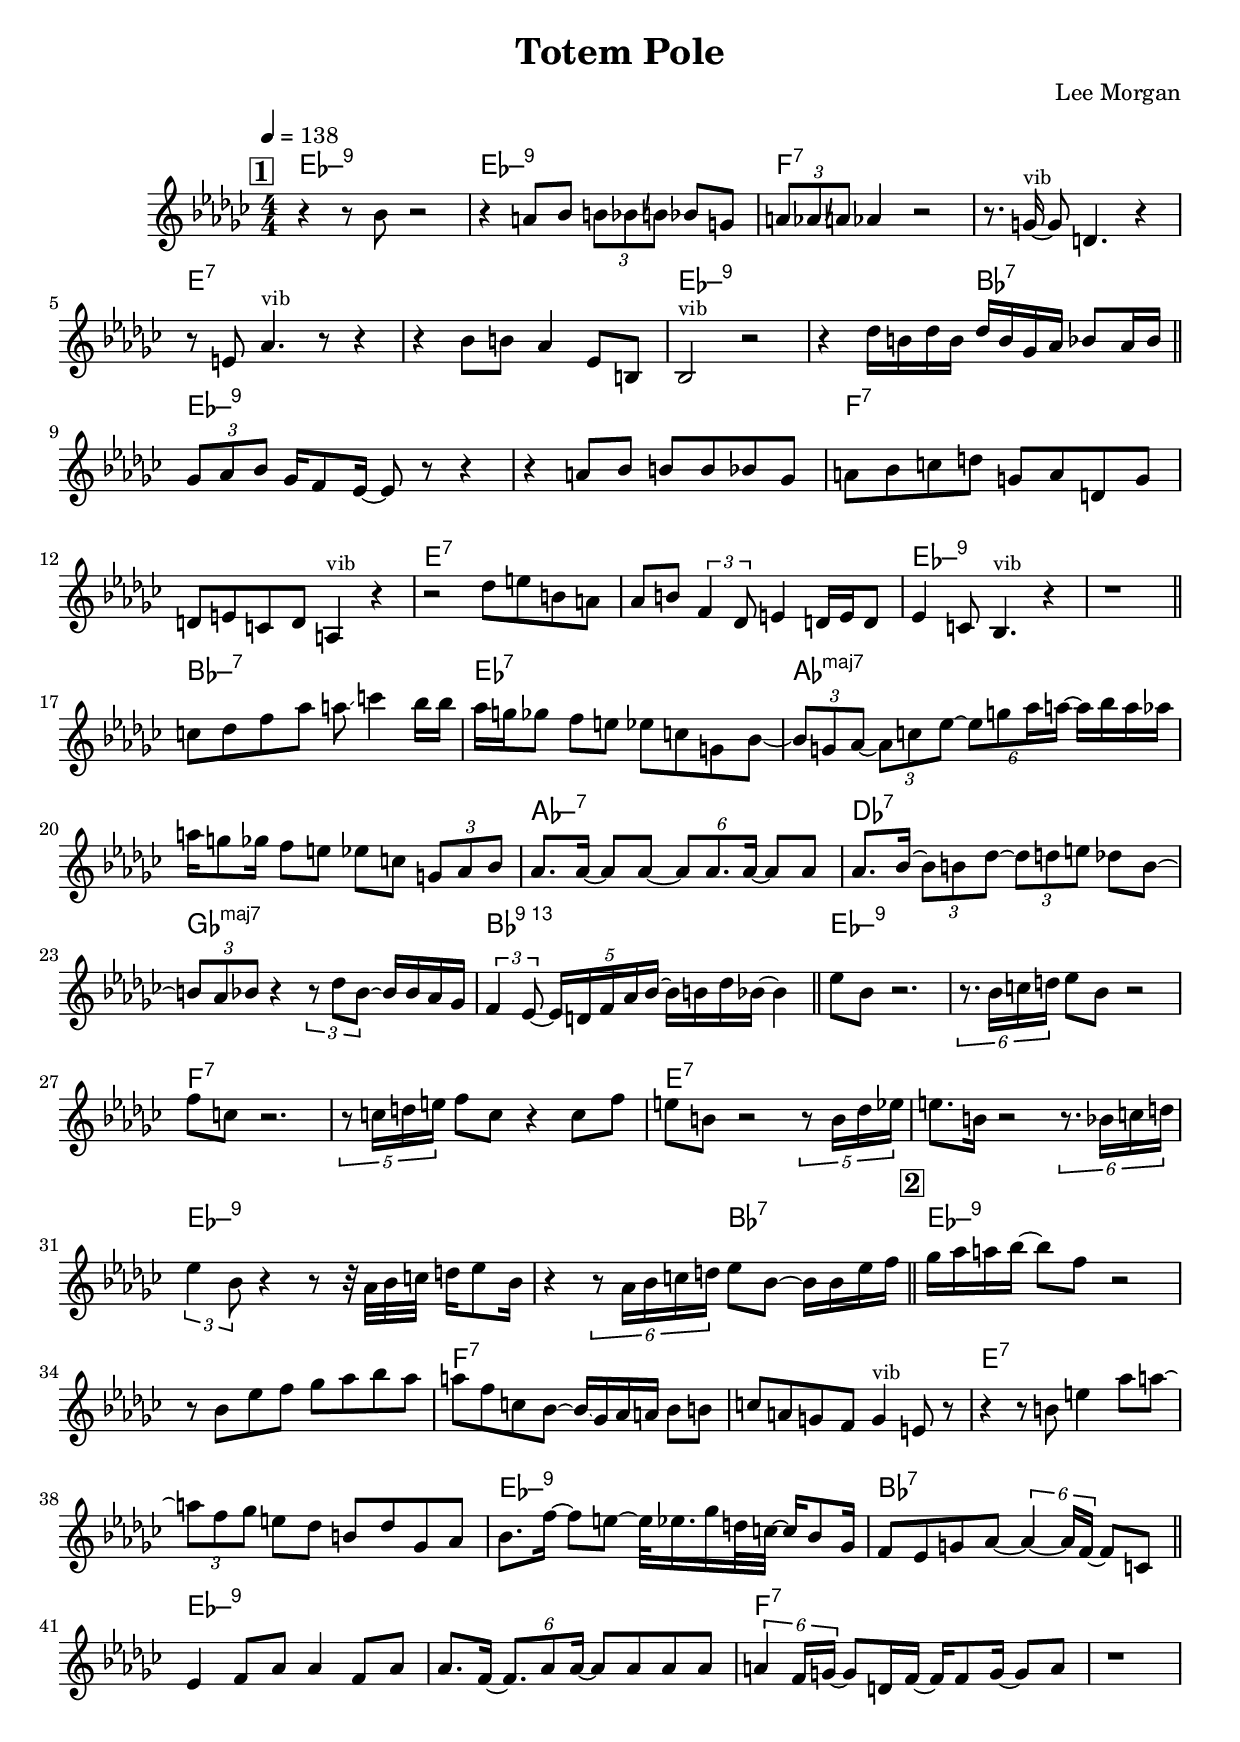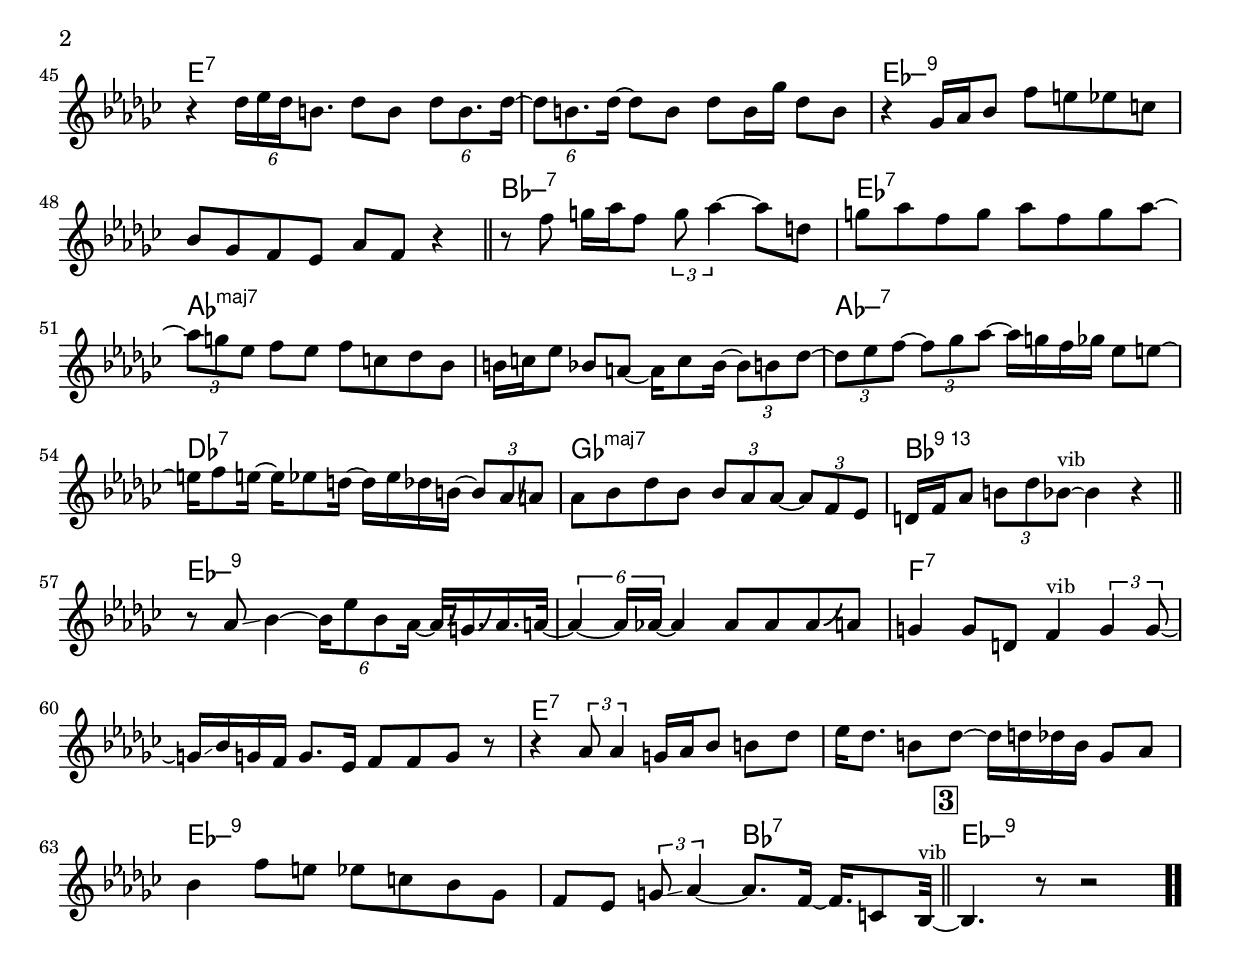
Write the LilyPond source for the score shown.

\version "2.13.2"

#(ly:set-option 'point-and-click #f)

\header {
  title = "Totem Pole"
  composer = "Lee Morgan"
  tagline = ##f
}
global =
{
    \override Staff.TimeSignature #'style = #'()
    \time 4/4
    \clef "treble"
    \key es \minor
    \override Rest #'direction = #'0
    \override MultiMeasureRest #'staff-position = #0
}
\score
{
<<
    \transpose c' c'

    \new ChordNames { \chords {
      \set majorSevenSymbol = \markup { "maj7" }
      \set minorChordModifier = \markup { \char ##x2013 }
      
      | es1:min9 | es1:min9 | f1:7 | s1 | e1:7 | s1 | es1:min9 | s2 bes2:7 
      | es1:min9 | s1 | f1:7 | s1 | e1:7 | s1 | es1:min9 | s1 
      | bes1:min7 | es1:7 | aes1:maj | s1 | aes1:min7 | des1:7 | ges1:maj | bes1:95+ 
      | es1:min9 | s1 | f1:7 | s1 | e1:7 | s1 | es1:min9 | s2 bes2:7 
      | es1:min9 | s1 | f1:7 | s1 | e1:7 | s1 | es1:min9 | bes1:7 
      | es1:min9 | s1 | f1:7 | s1 | e1:7 | s1 | es1:min9 | s1 
      | bes1:min7 | es1:7 | aes1:maj | s1 | aes1:min7 | des1:7 | ges1:maj | bes1:95+ 
      | es1:min9 | s1 | f1:7 | s1 | e1:7 | s1 | es1:min9 | s2 bes2:7 
      | es1:min9|
      }
      }

    \new Staff
    <<
    \transpose c' c'

    {
      \global
  		%\override Score.MetronomeMark #'transparent = ##t
  		%\override Score.MetronomeMark #'stencil = ##f
  		
  		\override HorizontalBracket #'direction = #UP
  		\override HorizontalBracket #'bracket-flare = #'(0 . 0)
  		
  		\override TextSpanner #'dash-fraction = #1.0
  		\override TextSpanner #'bound-details #'left #'text = \markup{ \concat{\draw-line #'(0 . -1.0) \draw-line #'(1.0 . 0) }}
  		\override TextSpanner #'bound-details #'right #'text = \markup{ \concat{ \draw-line #'(1.0 . 0) \draw-line #'(0 . -1.0) }}
          \set Score.markFormatter = #format-mark-box-numbers


      \tempo 4 = 138
      \set Score.currentBarNumber = #1
     
      \bar "||" \mark \default r4 r8 bes'8 r2 
      | r4 a'8 bes'8 \tuplet 3/2 {b'8 bes'8\bendAfter #+4  b'8} bes'8 g'8 
      | \tuplet 3/2 {a'8 aes'8\bendAfter #+4  a'8} aes'4 r2 
      | r8. g'16~^\markup{\left-align \small vib} g'8 d'4. r4 
      | r8 e'8 aes'4.^\markup{\left-align \small vib} r8 r4 
      | r4 bes'8 b'8 aes'4 es'8 b8 
      | bes2^\markup{\left-align \small vib} r2 
      | r4 des''16 b'16 des''16 b'16 des''16 b'16 ges'16 aes'16 bes'8 aes'16 bes'16 
      \bar "||" \tuplet 3/2 {ges'8 aes'8 bes'8} ges'16 f'8 es'16~ es'8 r8 r4 
      | r4 a'8 bes'8 b'8 b'8 bes'8 ges'8 
      | a'8 bes'8 c''8 d''8 g'8 a'8 d'8 g'8 
      | d'8 e'8 c'8 d'8 a4^\markup{\left-align \small vib} r4 
      | r2 des''8 e''8 b'8 a'8 
      | aes'8 b'8 \tuplet 3/2 {f'4 des'8} e'4 d'16 e'16 d'8 
      | es'4 c'8 bes4.^\markup{\left-align \small vib} r4 
      | r1 
      \bar "||" c''8 des''8 f''8 aes''8 a''8\glissando  c'''4 bes''16 bes''16 
      | aes''16 g''16 ges''8 f''8 e''8 es''8 c''8 g'8 bes'8~ 
      | \tuplet 3/2 {bes'8 g'8 aes'8~} \tuplet 3/2 {aes'8 c''8 es''8~} \tuplet 6/4 {es''8 g''8 aes''16 a''16~} a''16 bes''16 a''16 aes''16 
      | a''16 g''8 ges''16 f''8 e''8 es''8 c''8 \tuplet 3/2 {g'8 aes'8 bes'8} 
      | aes'8. aes'16~ aes'8 aes'8~ \tuplet 6/4 {aes'8 aes'8. aes'16~} aes'8 aes'8 
      | aes'8. bes'16~ \tuplet 3/2 {bes'8 b'8 des''8~} \tuplet 3/2 {des''8 d''8 e''8} des''8 b'8~ 
      | \tuplet 3/2 {b'8 aes'8 bes'8} r4 \tuplet 3/2 {r8 des''8 bes'8~} bes'16 bes'16 aes'16 ges'16 
      | \tuplet 3/2 {f'4 es'8~} \tuplet 5/4 {es'16 d'16 f'16 aes'16 bes'16~} bes'16 b'16 des''16 bes'16~ bes'4 
      \bar "||" es''8 bes'8 r2. 
      | \tuplet 6/4 {r8. bes'16 c''16 d''16} es''8 bes'8 r2 
      | f''8 c''8 r2. 
      | \tuplet 5/4 {r8 c''16 d''16 e''16} f''8 c''8 r4 c''8 f''8 
      | e''8 b'8 r2 \tuplet 5/4 {r8 b'16 des''16 es''16} 
      | e''8. b'16 r2 \tuplet 6/4 {r8. bes'16 c''16 d''16} 
      | \tuplet 3/2 {es''4 bes'8} r4 r8 r32 aes'32 bes'32 c''32 d''16 es''8 bes'16 
      | r4 \tuplet 6/4 {r8 aes'16 bes'16 c''16 d''16} es''8 bes'8~ bes'16 bes'16 es''16 f''16 
      \bar "||" \mark \default ges''16 aes''16 a''16 bes''16~ bes''8 f''8 r2 
      | r8 bes'8 es''8 f''8 ges''8 aes''8 bes''8 aes''8 
      | a''8 f''8 c''8 bes'8~ bes'16\glissando  ges'16 aes'16 a'16 bes'8 b'8 
      | c''8 a'8 g'8 f'8 g'4^\markup{\left-align \small vib} e'8 r8 
      | r4 r8 b'8 e''4 aes''8 a''8~ 
      | \tuplet 3/2 {a''8 f''8 ges''8} e''8 des''8 b'8 des''8 ges'8 aes'8 
      | bes'8. f''16~ f''8 e''8~ e''32 es''16. ges''16 d''32 c''32~ c''16 bes'8 ges'16 
      | f'8 es'8 g'8 aes'8~ \tuplet 6/4 {aes'4~ aes'16 f'16~} f'8 c'8 
      \bar "||" es'4 f'8 aes'8 aes'4 f'8 aes'8 
      | aes'8. f'16~ \tuplet 6/4 {f'8. aes'8 aes'16~} aes'8 aes'8 aes'8 aes'8 
      | \tuplet 6/4 {a'4 f'16 g'16~} g'8 d'16 f'16~ f'16 f'8 g'16~ g'8 a'8 
      | r1 
      | r4 \tuplet 6/4 {des''16 es''16 des''16 b'8.} des''8 b'8 \tuplet 6/4 {des''8 b'8. des''16~} 
      | \tuplet 6/4 {des''8 b'8. des''16~} des''8 b'8 des''8 b'16 ges''16 des''8 b'8 
      | r4 ges'16 aes'16 bes'8 f''8 e''8 es''8 c''8 
      | bes'8 ges'8 f'8 es'8 aes'8 f'8 r4 
      \bar "||" r8 f''8 g''16 aes''16 f''8 \tuplet 3/2 {g''8 aes''4~} aes''8 d''8 
      | g''8 aes''8 f''8 g''8 aes''8 f''8 g''8 aes''8~ 
      | \tuplet 3/2 {aes''8 g''8 es''8} f''8 es''8 f''8 c''8 des''8 bes'8 
      | b'16 c''16 es''8 bes'8 a'8~ a'16 c''8 bes'16~ \tuplet 3/2 {bes'8 b'8 des''8~} 
      | \tuplet 3/2 {des''8 es''8 f''8~} \tuplet 3/2 {f''8 ges''8 aes''8~} aes''16 g''16 f''16 ges''16 es''8 e''8~ 
      | e''16 f''8 e''16~ e''16 es''8 d''16~ d''16 es''16 des''16 b'16~ \tuplet 3/2 {b'8 aes'8\bendAfter #+4  a'8} 
      | aes'8 bes'8 des''8 bes'8 \tuplet 3/2 {bes'8 aes'8 aes'8~} \tuplet 3/2 {aes'8 f'8 es'8} 
      | d'16 f'16 aes'8 \tuplet 3/2 {b'8 des''8 bes'8~^\markup{\left-align \small vib}} bes'4 r4 
      \bar "||" r8 aes'8\glissando  bes'4~ \tuplet 6/4 {bes'16 es''8 bes'8 aes'16~} aes'32\bendAfter #+4  g'16.\bendAfter #+4  aes'16. a'32~ 
      | \tuplet 6/4 {a'4~ a'16 aes'16~} aes'4 aes'8 aes'8 aes'8\bendAfter #+4  a'8 
      | g'4 g'8 d'8 f'4^\markup{\left-align \small vib} \tuplet 3/2 {g'4 g'8~} 
      | g'16\glissando  bes'16 g'16 f'16 g'8. es'16 f'8 f'8 g'8 r8 
      | r4 \tuplet 3/2 {aes'8 aes'4} g'16 aes'16 bes'8 b'8 des''8 
      | es''16 des''8. b'8 des''8~ des''16 d''16 des''16 b'16 ges'8 aes'8 
      | bes'4 f''8 e''8 es''8 c''8 bes'8 ges'8 
      | f'8 es'8 \tuplet 3/2 {g'8\glissando  aes'4~} aes'8. f'16~ f'16. c'8 bes32~^\markup{\left-align \small vib} 
      \bar "||" \mark \default bes4. r8 r2\bar  ".."
    }
    >>
>>    
}
